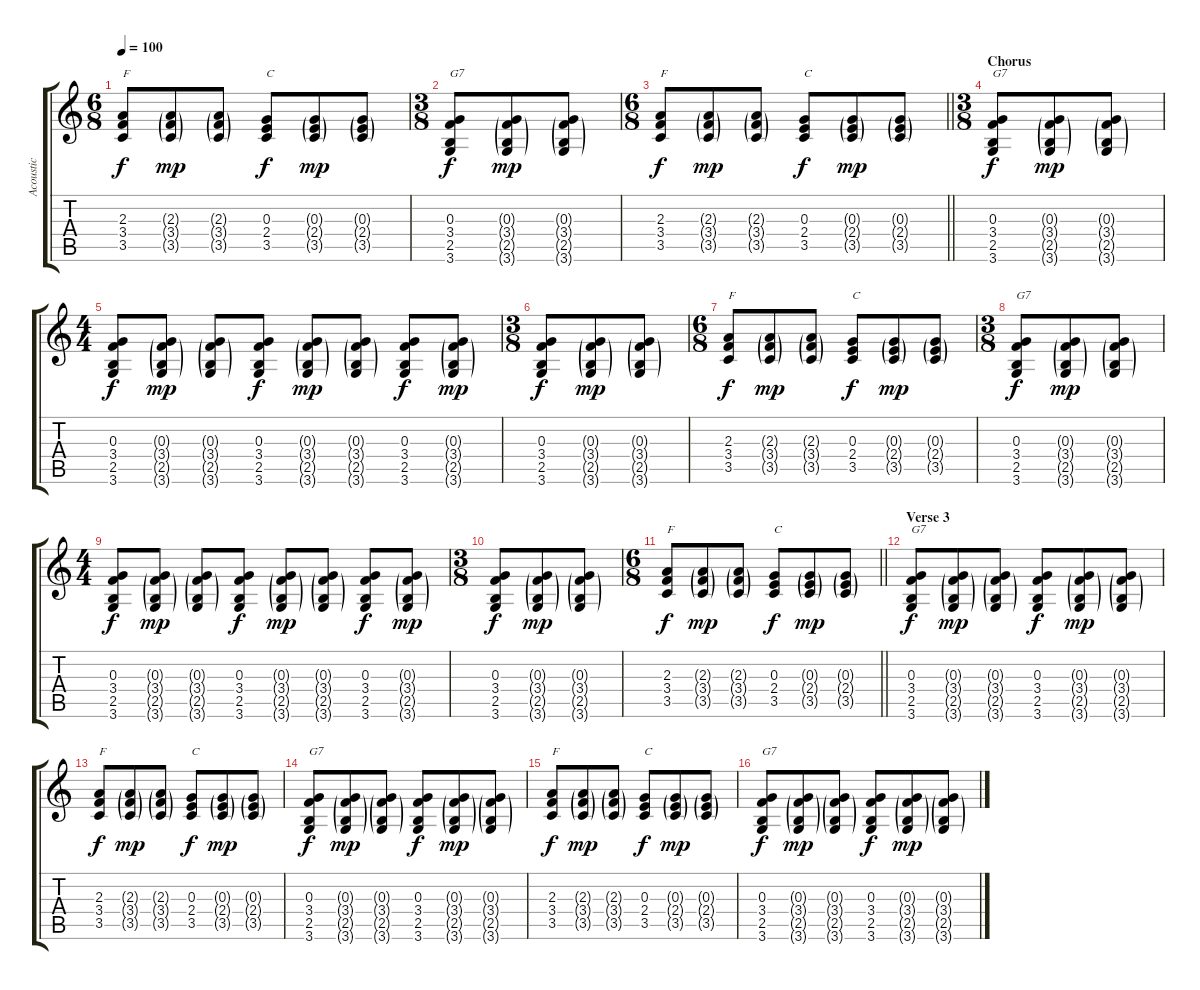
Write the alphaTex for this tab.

\track ("Acoustic" "Acoustic") {instrument acousticguitarsteel}
\staff {score tabs}
\tuning (E4 B3 G3 D3 A2 E2) {hide}
\ts (6 8)
\tempo 100
\clef g2
\ks c
(2.3 3.4 3.5).8{txt "F" dy f} (2.3{g} 3.4{g} 3.5{g}).8{dy mp} (2.3{g} 3.4{g} 3.5{g}).8 (0.3 2.4 3.5).8{txt "C" dy f} (0.3{g} 2.4{g} 3.5{g}).8{dy mp} (0.3{g} 2.4{g} 3.5{g}).8 |
\ts (3 8)
(0.3 3.4 2.5 3.6).8{txt "G7" dy f} (0.3{g} 3.4{g} 2.5{g} 3.6{g}).8{dy mp} (0.3{g} 3.4{g} 2.5{g} 3.6{g}).8 |
\ts (6 8)
\barLineRight lightlight
(2.3 3.4 3.5).8{txt "F" dy f} (2.3{g} 3.4{g} 3.5{g}).8{dy mp} (2.3{g} 3.4{g} 3.5{g}).8 (0.3 2.4 3.5).8{txt "C" dy f} (0.3{g} 2.4{g} 3.5{g}).8{dy mp} (0.3{g} 2.4{g} 3.5{g}).8 |
\ts (3 8)
\section ("" "Chorus")
(0.3 3.4 2.5 3.6).8{txt "G7" dy f} (0.3{g} 3.4{g} 2.5{g} 3.6{g}).8{dy mp} (0.3{g} 3.4{g} 2.5{g} 3.6{g}).8 |
\ts (4 4)
(0.3 3.4 2.5 3.6).8{dy f} (0.3{g} 3.4{g} 2.5{g} 3.6{g}).8{dy mp} (0.3{g} 3.4{g} 2.5{g} 3.6{g}).8 (0.3 3.4 2.5 3.6).8{dy f} (0.3{g} 3.4{g} 2.5{g} 3.6{g}).8{dy mp} (0.3{g} 3.4{g} 2.5{g} 3.6{g}).8 (0.3 3.4 2.5 3.6).8{dy f} (0.3{g} 3.4{g} 2.5{g} 3.6{g}).8{dy mp} |
\ts (3 8)
(0.3 3.4 2.5 3.6).8{dy f} (0.3{g} 3.4{g} 2.5{g} 3.6{g}).8{dy mp} (0.3{g} 3.4{g} 2.5{g} 3.6{g}).8 |
\ts (6 8)
(2.3 3.4 3.5).8{txt "F" dy f} (2.3{g} 3.4{g} 3.5{g}).8{dy mp} (2.3{g} 3.4{g} 3.5{g}).8 (0.3 2.4 3.5).8{txt "C" dy f} (0.3{g} 2.4{g} 3.5{g}).8{dy mp} (0.3{g} 2.4{g} 3.5{g}).8 |
\ts (3 8)
(0.3 3.4 2.5 3.6).8{txt "G7" dy f} (0.3{g} 3.4{g} 2.5{g} 3.6{g}).8{dy mp} (0.3{g} 3.4{g} 2.5{g} 3.6{g}).8 |
\ts (4 4)
(0.3 3.4 2.5 3.6).8{dy f} (0.3{g} 3.4{g} 2.5{g} 3.6{g}).8{dy mp} (0.3{g} 3.4{g} 2.5{g} 3.6{g}).8 (0.3 3.4 2.5 3.6).8{dy f} (0.3{g} 3.4{g} 2.5{g} 3.6{g}).8{dy mp} (0.3{g} 3.4{g} 2.5{g} 3.6{g}).8 (0.3 3.4 2.5 3.6).8{dy f} (0.3{g} 3.4{g} 2.5{g} 3.6{g}).8{dy mp} |
\ts (3 8)
(0.3 3.4 2.5 3.6).8{dy f} (0.3{g} 3.4{g} 2.5{g} 3.6{g}).8{dy mp} (0.3{g} 3.4{g} 2.5{g} 3.6{g}).8 |
\ts (6 8)
\barLineRight lightlight
(2.3 3.4 3.5).8{txt "F" dy f} (2.3{g} 3.4{g} 3.5{g}).8{dy mp} (2.3{g} 3.4{g} 3.5{g}).8 (0.3 2.4 3.5).8{txt "C" dy f} (0.3{g} 2.4{g} 3.5{g}).8{dy mp} (0.3{g} 2.4{g} 3.5{g}).8 |
\section ("" "Verse 3")
(0.3 3.4 2.5 3.6).8{txt "G7" dy f} (0.3{g} 3.4{g} 2.5{g} 3.6{g}).8{dy mp} (0.3{g} 3.4{g} 2.5{g} 3.6{g}).8 (0.3 3.4 2.5 3.6).8{dy f} (0.3{g} 3.4{g} 2.5{g} 3.6{g}).8{dy mp} (0.3{g} 3.4{g} 2.5{g} 3.6{g}).8 |
(2.3 3.4 3.5).8{txt "F" dy f} (2.3{g} 3.4{g} 3.5{g}).8{dy mp} (2.3{g} 3.4{g} 3.5{g}).8 (0.3 2.4 3.5).8{txt "C" dy f} (0.3{g} 2.4{g} 3.5{g}).8{dy mp} (0.3{g} 2.4{g} 3.5{g}).8 |
(0.3 3.4 2.5 3.6).8{txt "G7" dy f} (0.3{g} 3.4{g} 2.5{g} 3.6{g}).8{dy mp} (0.3{g} 3.4{g} 2.5{g} 3.6{g}).8 (0.3 3.4 2.5 3.6).8{dy f} (0.3{g} 3.4{g} 2.5{g} 3.6{g}).8{dy mp} (0.3{g} 3.4{g} 2.5{g} 3.6{g}).8 |
(2.3 3.4 3.5).8{txt "F" dy f} (2.3{g} 3.4{g} 3.5{g}).8{dy mp} (2.3{g} 3.4{g} 3.5{g}).8 (0.3 2.4 3.5).8{txt "C" dy f} (0.3{g} 2.4{g} 3.5{g}).8{dy mp} (0.3{g} 2.4{g} 3.5{g}).8 |
(0.3 3.4 2.5 3.6).8{txt "G7" dy f} (0.3{g} 3.4{g} 2.5{g} 3.6{g}).8{dy mp} (0.3{g} 3.4{g} 2.5{g} 3.6{g}).8 (0.3 3.4 2.5 3.6).8{dy f} (0.3{g} 3.4{g} 2.5{g} 3.6{g}).8{dy mp} (0.3{g} 3.4{g} 2.5{g} 3.6{g}).8
